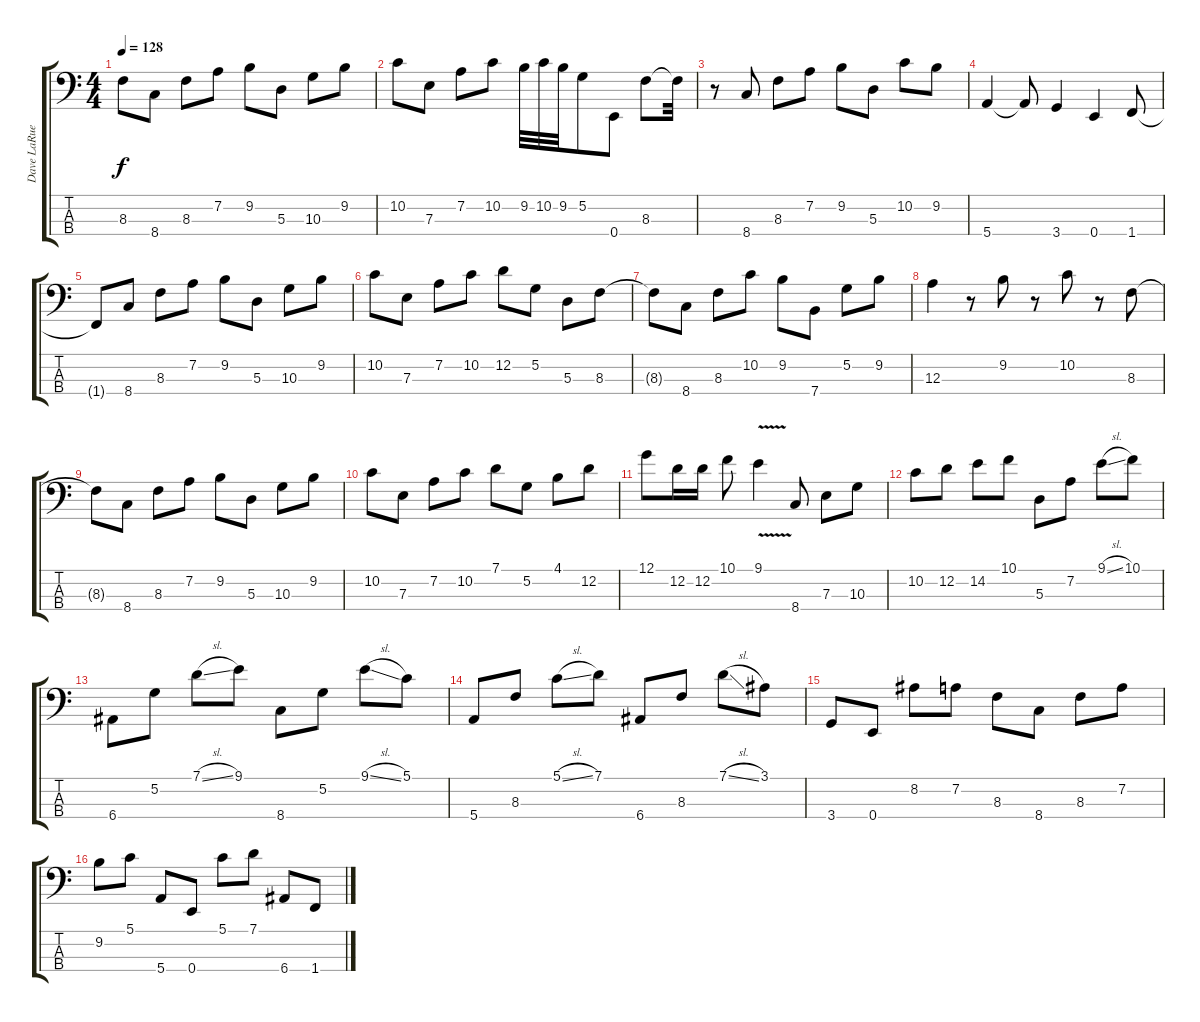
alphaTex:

\track ("Dave LaRue" "Dave LaRue") {instrument electricbassfinger}
\staff {score tabs}
\tuning (G2 D2 A1 E1) {hide}
\ts (4 4)
\tempo 128
\clef f4
\ks c
8.3.8{dy f} 8.4.8 8.3.8 7.2.8 9.2.8 5.3.8 10.3.8 9.2.8 |
10.2.8 7.3.8 7.2.8 10.2.8 9.2.32 10.2.32 9.2.32 5.2.8 0.4.8 8.3.8 8.3{t}.32 |
r.8 8.4.8 8.3.8 7.2.8 9.2.8 5.3.8 10.2.8 9.2.8 |
5.4.4 5.4{t}.8 3.4.4 0.4.4 1.4.8 |
1.4{t}.8 8.4.8 8.3.8 7.2.8 9.2.8 5.3.8 10.3.8 9.2.8 |
10.2.8 7.3.8 7.2.8 10.2.8 12.2.8 5.2.8 5.3.8 8.3.8 |
8.3{t}.8 8.4.8 8.3.8 10.2.8 9.2.8 7.4.8 5.2.8 9.2.8 |
12.3.4 r.8 9.2.8 r.8 10.2.8 r.8 8.3.8 |
8.3{t}.8 8.4.8 8.3.8 7.2.8 9.2.8 5.3.8 10.3.8 9.2.8 |
10.2.8 7.3.8 7.2.8 10.2.8 7.1.8 5.2.8 4.1.8 12.2.8 |
12.1.8 12.2.16 12.2.16 10.1.8 9.1{v}.4 8.4.8 7.3.8 10.3.8 |
10.2.8 12.2.8 14.2.8 10.1.8 5.3.8 7.2.8 9.1{sl}.8 10.1.8 |
6.4.8 5.2.8 7.1{sl}.8 9.1.8 8.4.8 5.2.8 9.1{sl}.8 5.1.8 |
5.4.8 8.3.8 5.1{sl}.8 7.1.8 6.4.8 8.3.8 7.1{sl}.8 3.1.8 |
3.4.8 0.4.8 8.2.8 7.2.8 8.3.8 8.4.8 8.3.8 7.2.8 |
9.2.8 5.1.8 5.4.8 0.4.8 5.1.8 7.1.8 6.4.8 1.4.8
